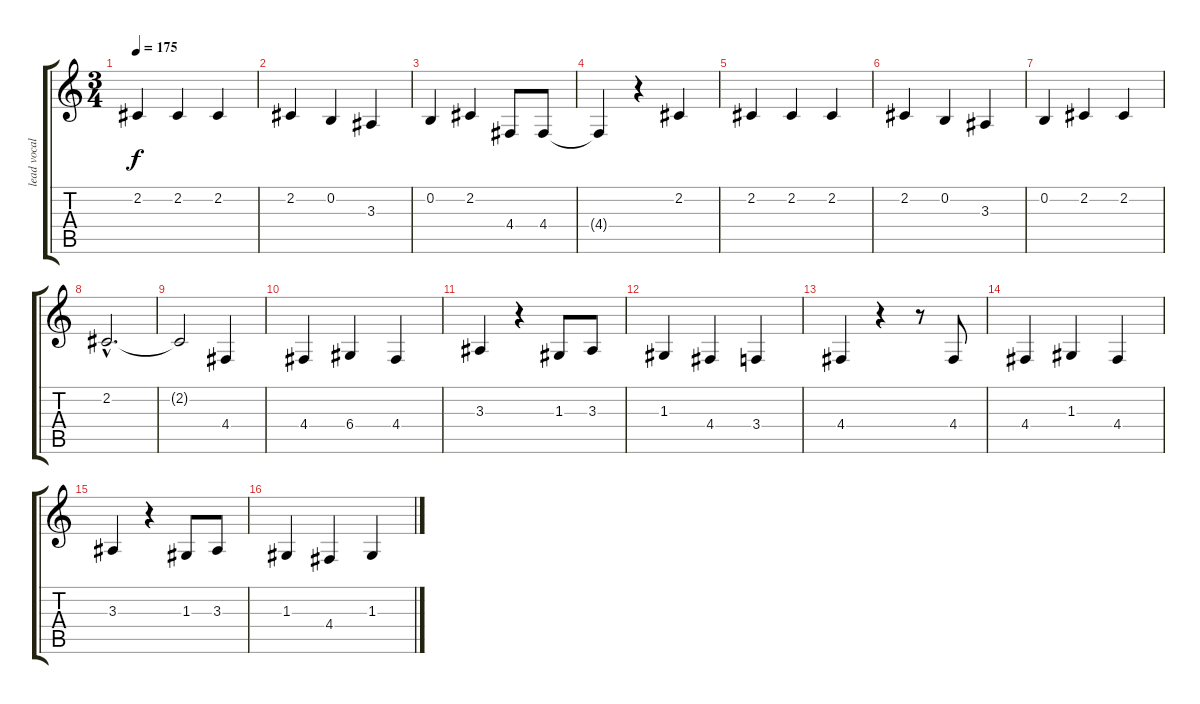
\track ("lead vocals" "lead vocal") {instrument lead1square}
\staff {score tabs}
\tuning (E4 B3 G3 D3 A2 E2) {hide}
\ts (3 4)
\tempo 175
\clef g2
\ks c
2.2.4{dy f} 2.2.4 2.2.4 |
2.2.4 0.2.4 3.3.4 |
0.2.4 2.2.4 4.4.8 4.4.8 |
4.4{t}.4 r.4 2.2.4 |
2.2.4 2.2.4 2.2.4 |
2.2.4 0.2.4 3.3.4 |
0.2.4 2.2.4 2.2.4 |
2.2{hac}.2{d} |
2.2{t}.2 4.4.4 |
4.4.4 6.4.4 4.4.4 |
3.3.4 r.4 1.3.8 3.3.8 |
1.3.4 4.4.4 3.4.4 |
4.4.4 r.4 r.8 4.4.8 |
4.4.4 1.3.4 4.4.4 |
3.3.4 r.4 1.3.8 3.3.8 |
1.3.4 4.4.4 1.3.4
